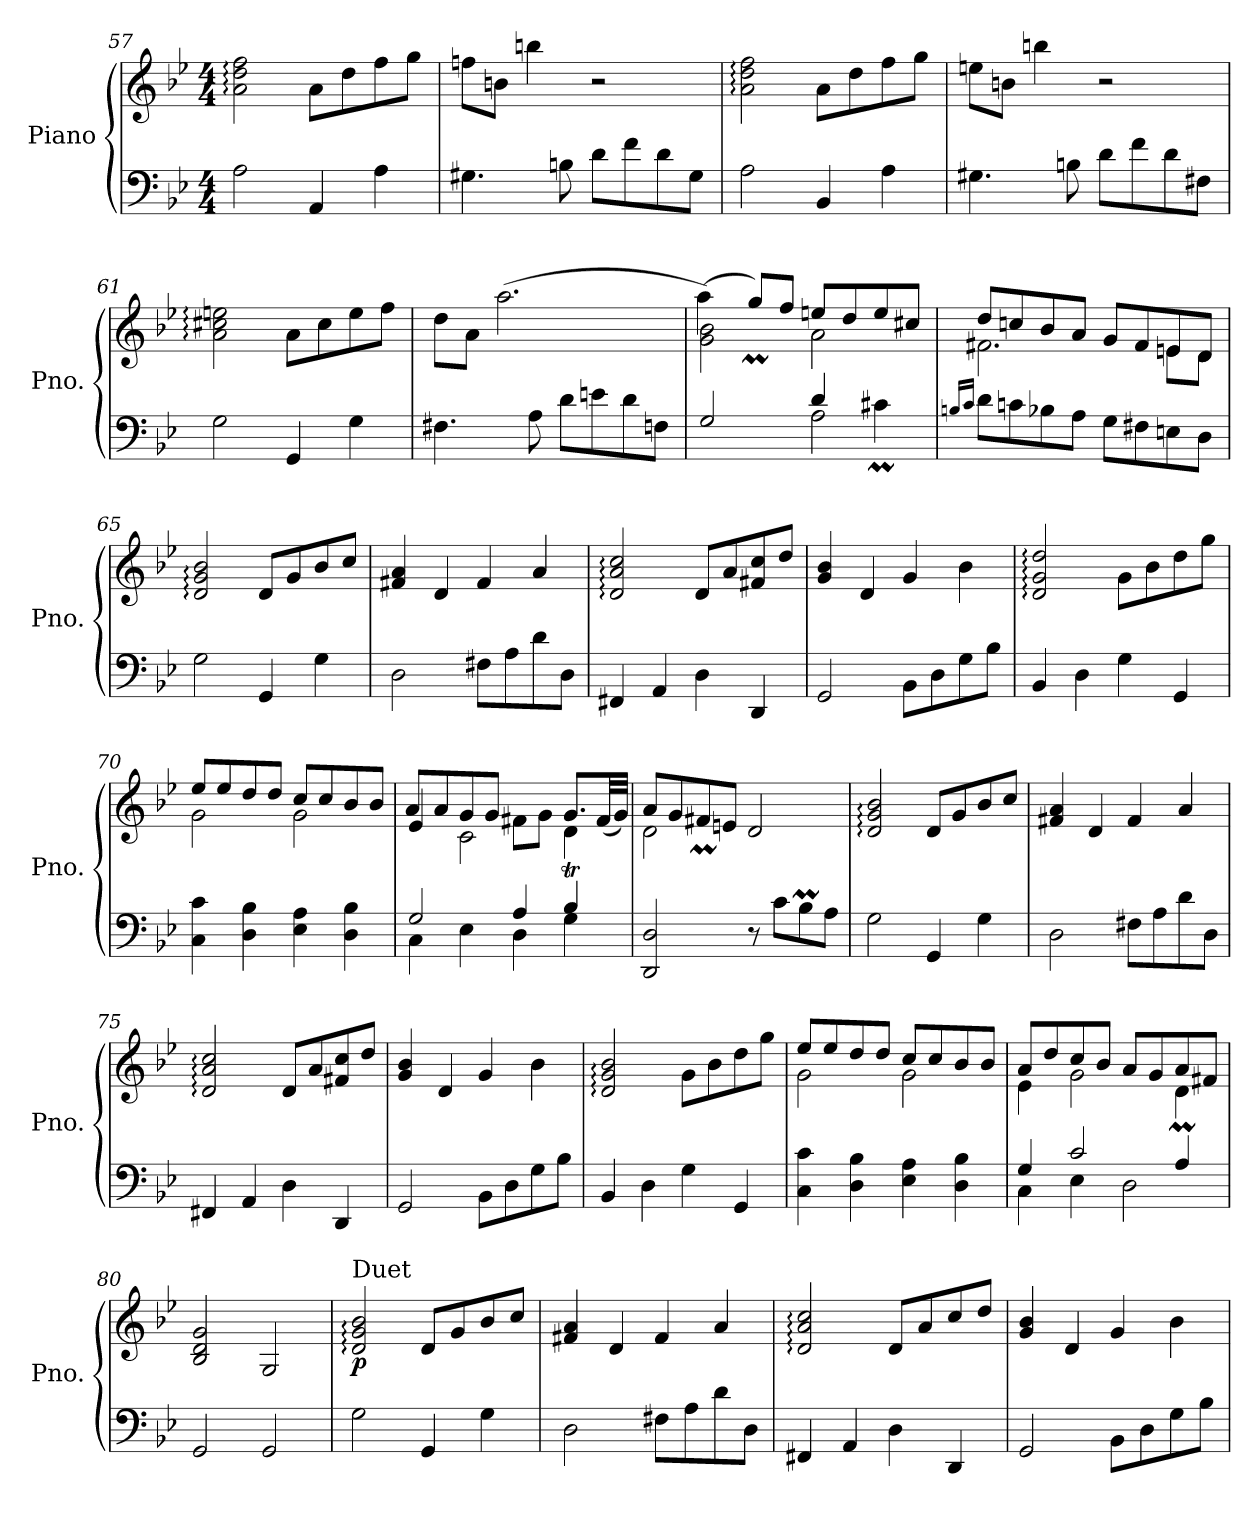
**kern	**kern	**dynam
*part1	*part1	*part1
*staff2	*staff1	*staff1/2
*I"Piano	*	*
*I'Pno.	*	*
*clefF4	*clefG2	*
*k[b-e-]	*k[b-e-]	*
*M4/4	*M4/4	*
=57	=57	=57
2A\	2a\: 2dd\: 2ff\:	.
4AA/	8a\L	.
.	8dd\	.
4A\	8ff\	.
.	8gg\J	.
=58	=58	=58
4.G#X\	8ffn\L	.
.	8bn\J	.
.	4bbn\	.
8Bn\	.	.
8d\L	2r	.
8f\	.	.
8d\	.	.
8G#\J	.	.
=59	=59	=59
2A\	2a\: 2dd\: 2ff\:	.
4BB-/	8a\L	.
.	8dd\	.
4A\	8ff\	.
.	8gg\J	.
=60	=60	=60
4.G#X\	8een\L	.
.	8bn\J	.
.	4bbn\	.
8Bn\	.	.
8d\L	2r	.
8f\	.	.
8d\	.	.
8F#X\J	.	.
!!LO:PB:g=z
=61	=61	=61
2G\	2a\: 2cc#X\: 2een\:	.
4GG/	8a\L	.
.	8cc#\	.
4G\	8ee\	.
.	8ff\J	.
=62	=62	=62
4.F#X\	8dd\L	.
.	8a\J	.
.	(2.aa\	.
8A\	.	.
8d\L	.	.
8en\	.	.
8d\	.	.
8Fn\J	.	.
=63	=63	=63
*^	*^	*
2G/	2ryy	2g\ 2b-\)	(4aa\	.
.	.	.	8ggM/L)	.
.	.	.	8ff/J	.
2A\	4d/	2a\	8een/L	.
.	.	.	8dd/	.
.	4c#Xm\	.	8ee/	.
.	.	.	8cc#X/J	.
*v	*v	*	*	*
=64	=64	=64	=64
16qBn/LL	.	.	.
16qc/JJ	.	.	.
8d\L	2.f#X\	8dd/L	.
8cn\	.	8ccn/	.
8B-X\	.	8b-/	.
8A\J	.	8a/J	.
8G\L	.	8g/L	.
8F#X\	.	8f#/	.
8En\	8en\L	8e/	.
8D\J	8d\J	8d/J	.
*	*v	*v	*
!!LO:LB:g=z
=65	=65	=65
2G\	2d/: 2g/: 2b-/:	.
4GG/	8d/L	.
.	8g/	.
4G\	8b-/	.
.	8cc/J	.
=66	=66	=66
2D\	4f#X/ 4a/	.
.	4d/	.
8F#X\L	4f#/	.
8A\	.	.
8d\	4a/	.
8D\J	.	.
=67	=67	=67
4FF#X/	2d/: 2a/: 2cc/:	.
4AA/	.	.
4D\	8d/L	.
.	8a/	.
4DD/	8f#X/ 8cc/	.
.	8dd/J	.
=68	=68	=68
2GG/	4g/ 4b-/	.
.	4d/	.
8BB-\L	4g/	.
8D\	.	.
8G\	4b-\	.
8B-\J	.	.
=69	=69	=69
4BB-/	2d/: 2g/: 2dd/:	.
4D\	.	.
4G\	8g\L	.
.	8b-\	.
4GG/	8dd\	.
.	8gg\J	.
=70	=70	=70
*	*^	*
4C\ 4c\	2g\	8ee-/L	.
.	.	8ee-/	.
4D\ 4B-\	.	8dd/	.
.	.	8dd/J	.
4E-\ 4A\	2g\	8cc/L	.
.	.	8cc/	.
4D\ 4B-\	.	8b-/	.
.	.	8b-/J	.
!!LO:LB:g=z	!!
=71	=71	=71	=71
*^	*	*	*
2G/	4C\	4e-/	8a/L	.
.	.	.	8a/	.
.	4E-\	2c\	8g/	.
.	.	.	8g/J	.
4A/	4D\	.	8f#X\L	.
.	.	.	8g\J	.
4B-/	4G\	4d\	8.gT/L	.
.	.	.	(32f#/LL	.
.	.	.	32g/JJJ)	.
*v	*v	*	*	*
=72	=72	=72	=72
2DD/ 2D/	2d\	8a/L	.
.	.	8g/	.
.	.	8f#Xm/	.
.	.	8en/J	.
8r	2d/	2ryy	.
8c\L	.	.	.
8B-M\	.	.	.
8A\J	.	.	.
*	*v	*v	*
=73	=73	=73
2G\	2d/: 2g/: 2b-/:	.
4GG/	8d/L	.
.	8g/	.
4G\	8b-/	.
.	8cc/J	.
=74	=74	=74
2D\	4f#X/ 4a/	.
.	4d/	.
8F#X\L	4f#/	.
8A\	.	.
8d\	4a/	.
8D\J	.	.
=75	=75	=75
4FF#X/	2d/: 2a/: 2cc/:	.
4AA/	.	.
4D\	8d/L	.
.	8a/	.
4DD/	8f#X/ 8cc/	.
.	8dd/J	.
!!LO:LB:g=z
=76	=76	=76
2GG/	4g/ 4b-/	.
.	4d/	.
8BB-\L	4g/	.
8D\	.	.
8G\	4b-\	.
8B-\J	.	.
=77	=77	=77
4BB-/	2d/: 2g/: 2b-/:	.
4D\	.	.
4G\	8g\L	.
.	8b-\	.
4GG/	8dd\	.
.	8gg\J	.
=78	=78	=78
*	*^	*
4C\ 4c\	2g\	8ee-/L	.
.	.	8ee-/	.
4D\ 4B-\	.	8dd/	.
.	.	8dd/J	.
4E-\ 4A\	2g\	8cc/L	.
.	.	8cc/	.
4D\ 4B-\	.	8b-/	.
.	.	8b-/J	.
=79	=79	=79	=79
*^	*	*	*
4C\	4G/	4e-\	8a/L	.
.	.	.	8dd/	.
4E-\	2c/	2g\	8cc/	.
.	.	.	8b-/J	.
2D\	.	.	8a/L	.
.	.	.	8g/	.
.	4A/	4d\	8am/	.
.	.	.	8f#X/J	.
*v	*v	*	*	*
*	*v	*v	*
=80	=80	=80
2GG/	2B-/ 2d/ 2g/	.
2GG/	2G/	.
=81	=81	=81
!	!LO:TX:a:t=Duet	!
!	!	!LO:DY:b
2G\	2d/: 2g/: 2b-/:	p
4GG/	8d/L	.
.	8g/	.
4G\	8b-/	.
.	8cc/J	.
!!LO:LB:g=z
=82	=82	=82
2D\	4f#X/ 4a/	.
.	4d/	.
8F#X\L	4f#/	.
8A\	.	.
8d\	4a/	.
8D\J	.	.
=83	=83	=83
4FF#X/	2d/: 2a/: 2cc/:	.
4AA/	.	.
4D\	8d/L	.
.	8a/	.
4DD/	8cc/	.
.	8dd/J	.
=84	=84	=84
2GG/	4g/ 4b-/	.
.	4d/	.
8BB-\L	4g/	.
8D\	.	.
8G\	4b-\	.
8B-\J	.	.
=	=	=
*-	*-	*-
